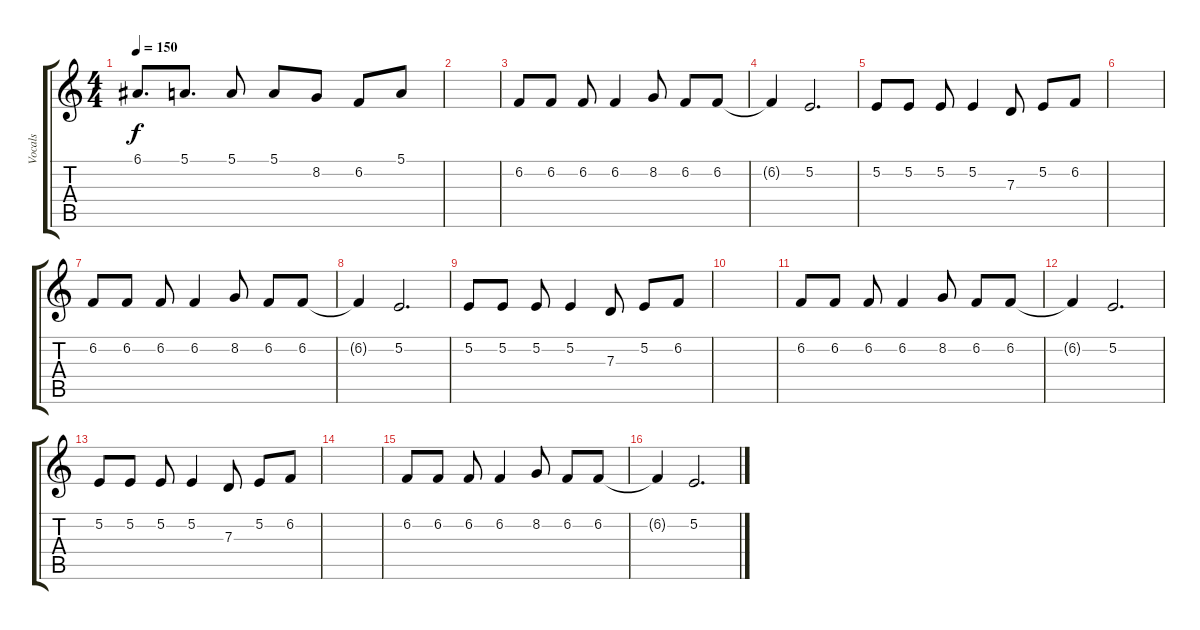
\track ("Vocals" "Vocals") {instrument frenchhorn}
\staff {score tabs}
\tuning (E4 B3 G3 D3 A2 E2) {hide}
\ts (4 4)
\tempo 150
\clef g2
\ks c
6.1.8{d dy f} 5.1.8{d} 5.1.8 5.1.8 8.2.8 6.2.8 5.1.8 |
|
6.2.8 6.2.8 6.2.8 6.2.4 8.2.8 6.2.8 6.2.8 |
6.2{t}.4 5.2.2{d} |
5.2.8 5.2.8 5.2.8 5.2.4 7.3.8 5.2.8 6.2.8 |
|
6.2.8 6.2.8 6.2.8 6.2.4 8.2.8 6.2.8 6.2.8 |
6.2{t}.4 5.2.2{d} |
5.2.8 5.2.8 5.2.8 5.2.4 7.3.8 5.2.8 6.2.8 |
|
6.2.8 6.2.8 6.2.8 6.2.4 8.2.8 6.2.8 6.2.8 |
6.2{t}.4 5.2.2{d} |
5.2.8 5.2.8 5.2.8 5.2.4 7.3.8 5.2.8 6.2.8 |
|
6.2.8 6.2.8 6.2.8 6.2.4 8.2.8 6.2.8 6.2.8 |
6.2{t}.4 5.2.2{d}
